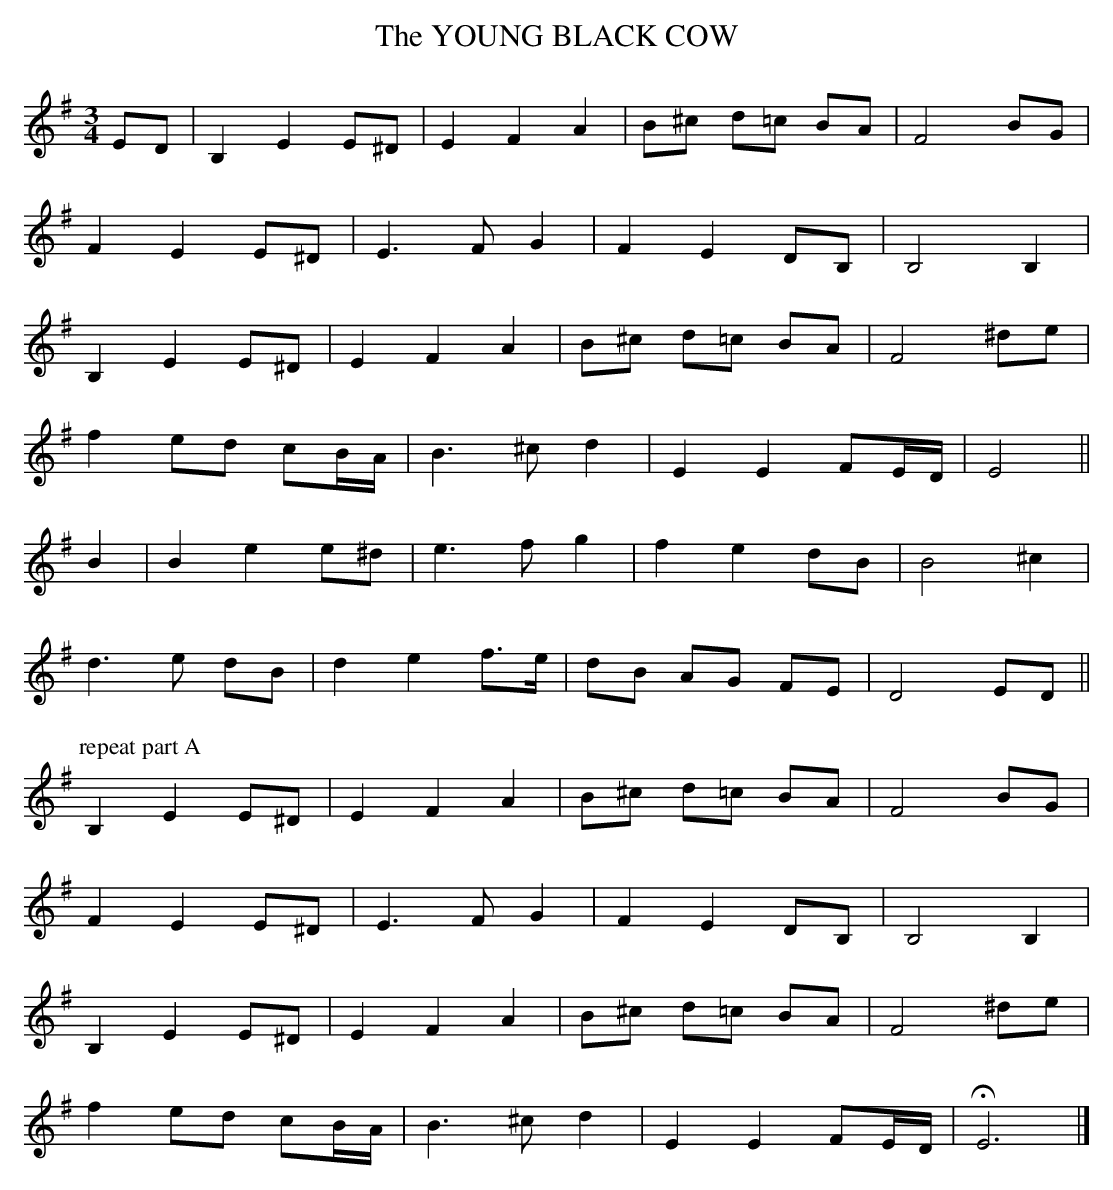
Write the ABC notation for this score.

X:1
T:YOUNG BLACK COW, The
Y:"slow"
M:3/4
L:1/8
K:Em % source key = Gm
ED|B,2E2E^D|E2F2A2|B^c d=c BA|F4BG|
F2E2E^D|E3F G2|F2E2DB,|B,4B,2|
B,2E2E^D|E2F2A2|B^c d=c BA|F4^de|
f2ed cB/A/|B3^c d2|E2E2FE/D/|E4||
B2|B2e2e^d|e3f g2|f2e2dB|B4^c2|
d3e dB|d2e2f>e|dB AG FE|D4ED||
P:repeat part A
B,2E2E^D|E2F2A2|B^c d=c BA|F4BG|
F2E2E^D|E3F G2|F2E2DB,|B,4B,2|
B,2E2E^D|E2F2A2|B^c d=c BA|F4^de|
f2ed cB/A/|B3^c d2|E2E2FE/D/|HE6|]
